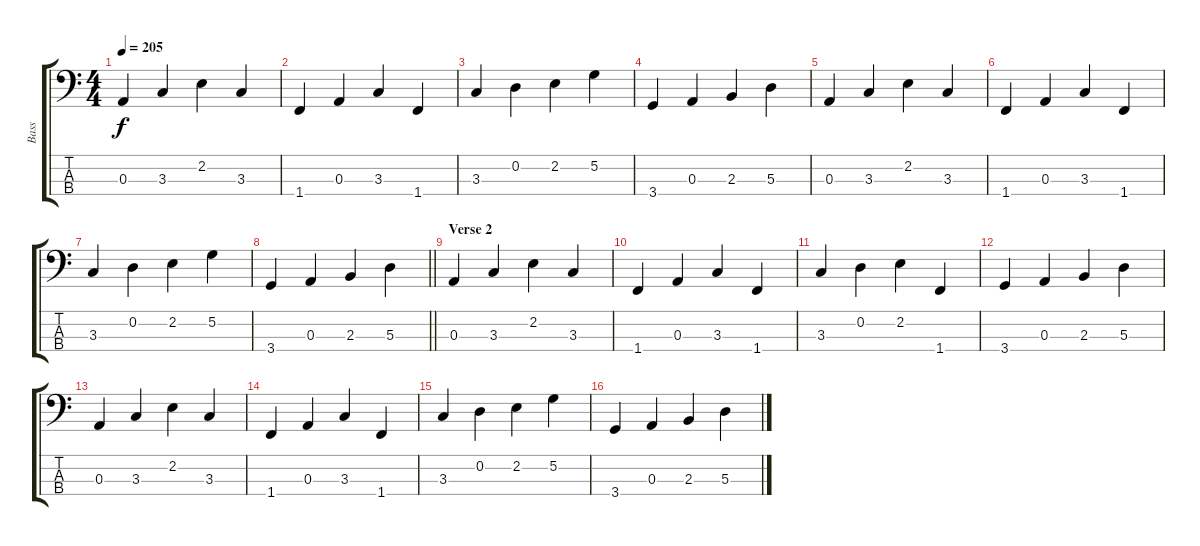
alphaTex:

\track ("Bass" "Bass") {instrument electricbassfinger}
\staff {score tabs}
\tuning (G2 D2 A1 E1) {hide}
\ts (4 4)
\tempo 205
\clef f4
\ks c
0.3.4{dy f} 3.3.4 2.2.4 3.3.4 |
1.4.4 0.3.4 3.3.4 1.4.4 |
3.3.4 0.2.4 2.2.4 5.2.4 |
3.4.4 0.3.4 2.3.4 5.3.4 |
0.3.4 3.3.4 2.2.4 3.3.4 |
1.4.4 0.3.4 3.3.4 1.4.4 |
3.3.4 0.2.4 2.2.4 5.2.4 |
\barLineRight lightlight
3.4.4 0.3.4 2.3.4 5.3.4 |
\section ("" "Verse 2")
0.3.4 3.3.4 2.2.4 3.3.4 |
1.4.4 0.3.4 3.3.4 1.4.4 |
3.3.4 0.2.4 2.2.4 1.4.4 |
3.4.4 0.3.4 2.3.4 5.3.4 |
0.3.4 3.3.4 2.2.4 3.3.4 |
1.4.4 0.3.4 3.3.4 1.4.4 |
3.3.4 0.2.4 2.2.4 5.2.4 |
3.4.4 0.3.4 2.3.4 5.3.4
